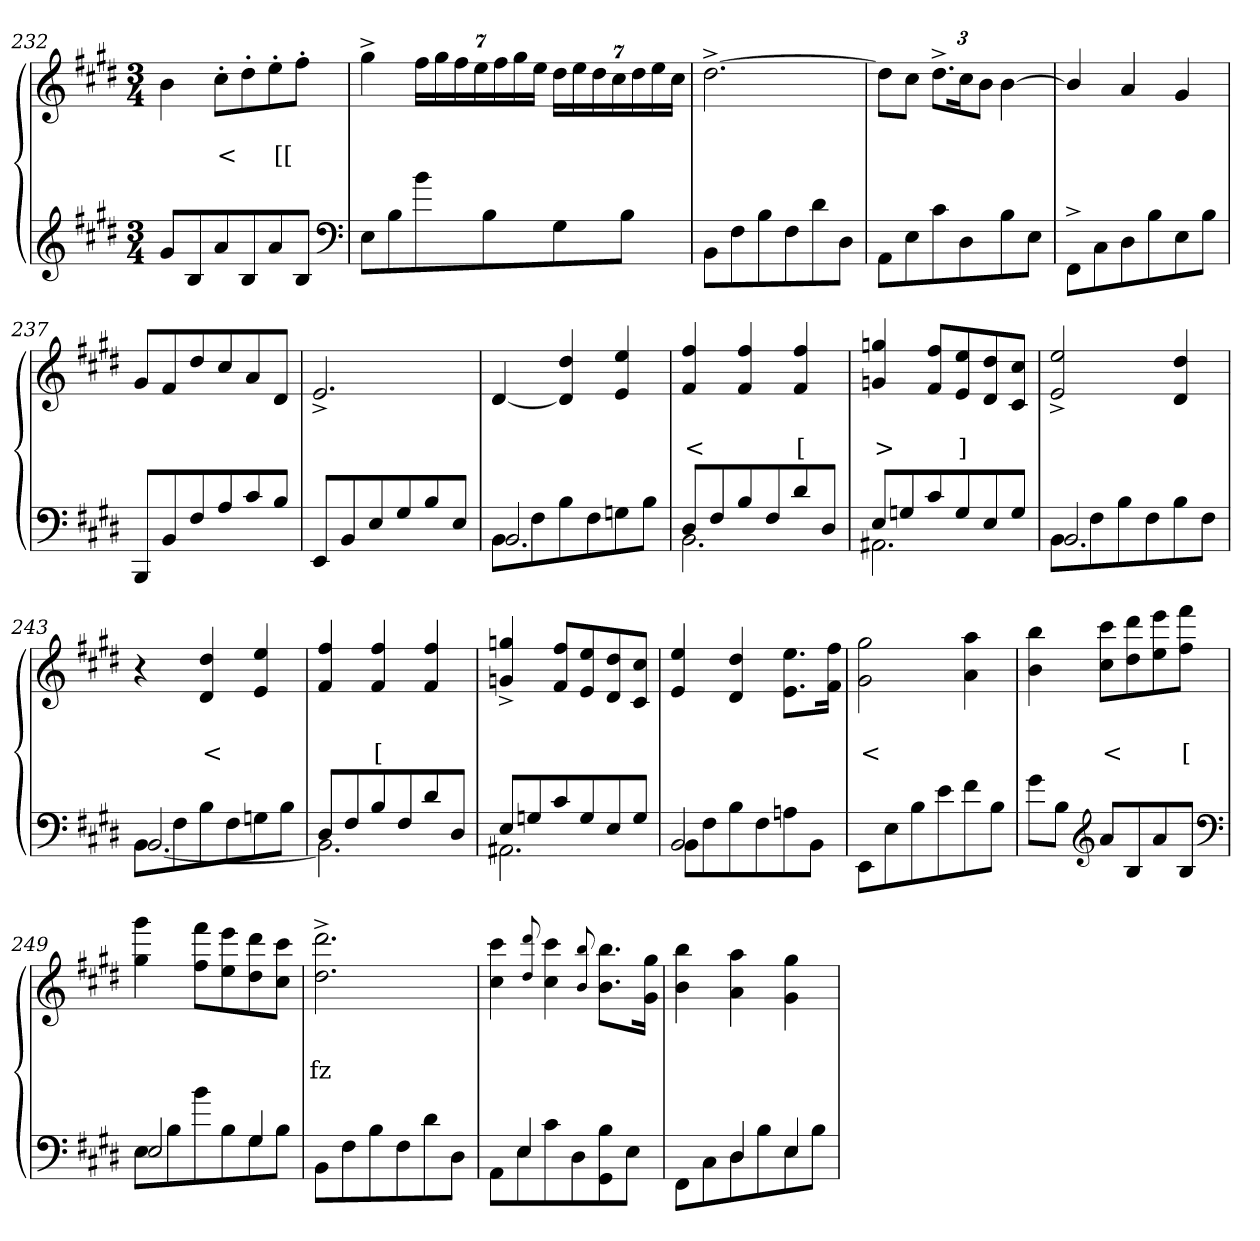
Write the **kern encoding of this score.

**kern	**kern	**text	**text
*part2	*part1	*part1	*part1
*staff2	*staff1	*staff1	*staff1
*clefG2	*clefG2	*	*
*k[f#c#g#d#]	*k[f#c#g#d#]	*	*
*M3/4	*M3/4	*	*
=232	=232	=232	=232
8g#L	4b	.	.
8B	.	.	.
8a	8cc#'>L	.	<
8B	8dd#'>	.	.
8a	8ee'>	.	.
8BJ	8ff#'>J	.	[[
*clefF4	*	*	*
=233	=233	=233	=233
8EL	4gg#^>	.	.
8B	.	.	.
8b	28ff#LL	.	.
.	28gg#	.	.
.	28ff#	.	.
.	28ee	.	.
8B	.	.	.
.	28ff#	.	.
.	28gg#	.	.
.	28eeJJ	.	.
8G#	28dd#LL	.	.
.	28ee	.	.
.	28dd#	.	.
.	28cc#	.	.
8BJ	.	.	.
.	28dd#	.	.
.	28ee	.	.
.	28cc#JJ	.	.
=234	=234	=234	=234
8BBL	[2.dd#^>	.	.
8F#	.	.	.
8B	.	.	.
8F#	.	.	.
8d#	.	.	.
8D#J	.	.	.
=235	=235	=235	=235
8AAL	8dd#L]	.	.
8E	8cc#J	.	.
8c#	12.dd#^>L	.	.
8D#	24cc#	.	.
.	12bJ	.	.
8B	[4b	.	.
8EJ	.	.	.
=236	=236	=236	=236
8FF#^>L	4b/]	.	.
8C#	.	.	.
8D#	4a/	.	.
8B	.	.	.
8E	4g#/	.	.
8BJ	.	.	.
=237	=237	=237	=237
8BBBL	8g#L	.	.
8BB	8f#	.	.
8F#	8dd#	.	.
8A	8cc#	.	.
8c#	8a	.	.
8BJ	8d#J	.	.
=238	=238	=238	=238
8EEL	2.e^>	.	.
8BB	.	.	.
8E	.	.	.
8G#	.	.	.
8B	.	.	.
8EJ	.	.	.
=239	=239	=239	=239
*^	*	*	*
8BB\L	2.BB/	[4d#	.	.
8F#	.	.	.	.
8B	.	4dd# 4d#]	.	.
8F#	.	.	.	.
8Gn	.	4ee 4e	.	.
8BJ	.	.	.	.
=240	=240	=240	=240	=240
8D#L	2.BB	4ff# 4f#/	.	<
8F#	.	.	.	.
8B	.	4ff# 4f#/	.	.
8F#	.	.	.	.
8d#	.	4ff# 4f#/	.	[
8D#J	.	.	.	.
=241	=241	=241	=241	=241
8EL	2.AA#X	4ggn 4gn/	.	>
8Gn	.	.	.	.
8c#	.	8ff# 8f#L	.	.
8G	.	8ee 8e	.	]
8E	.	8dd# 8d#	.	.
8GJ	.	8cc# 8c#J	.	.
=242	=242	=242	=242	=242
8BB\L	2.BB/	2ee^> 2e^>	.	.
8F#	.	.	.	.
8B	.	.	.	.
8F#	.	.	.	.
8B	.	4dd# 4d#	.	.
8F#J	.	.	.	.
=243	=243	=243	=243	=243
8BB\L	[2.BB/	4r	.	.
8F#	.	.	.	.
8B	.	4dd# 4d#	.	<
8F#	.	.	.	.
8Gn	.	4ee 4e	.	.
8BJ	.	.	.	.
=244	=244	=244	=244	=244
8D#L	2.BB]	4ff# 4f#/	.	.
8F#	.	.	.	.
8B	.	4ff# 4f#/	.	[
8F#	.	.	.	.
8d#	.	4ff# 4f#/	.	.
8D#J	.	.	.	.
=245	=245	=245	=245	=245
8EL	2.AA#X	4ggn^> 4gn/^>	.	.
8Gn	.	.	.	.
8c#	.	8ff# 8f#L	.	.
8G	.	8ee 8e	.	.
8E	.	8dd# 8d#	.	.
8GJ	.	8cc# 8c#J	.	.
=246	=246	=246	=246	=246
2BB	8BBL	4ee 4e	.	.
.	8F#	.	.	.
.	8B	4dd# 4d#	.	.
.	8F#	.	.	.
4ryy	8An	8.ee 8.eL	.	.
.	8BBJ	.	.	.
.	.	16ff# 16f#Jk	.	.
*v	*v	*	*	*
=247	=247	=247	=247
8EEL	2gg# 2g#	.	<
8E	.	.	.
8B	.	.	.
8e	.	.	.
8f#	4aa 4a	.	.
8BJ	.	.	.
=248	=248	=248	=248
8g#L	4bb 4b	.	.
8BJ	.	.	.
*clefG2	*	*	*
8aL	8ccc# 8cc#L	.	<
8B	8ddd# 8dd#	.	.
8a	8eee 8ee	.	.
8BJ	8fff# 8ff#J	.	[
*clefF4	*	*	*
=249	=249	=249	=249
*^	*	*	*
8E\L	2E/	4ggg# 4gg#	.	.
8B	.	.	.	.
8b	.	8fff# 8ff#L	.	.
8B	.	8eee 8ee	.	.
8G#	4G#/	8ddd# 8dd#	.	.
8BJ	.	8ccc# 8cc#J	.	.
*v	*v	*	*	*
=250	=250	=250	=250
8BBL	2.ddd#^> 2.dd#^>	.	fz
8F#	.	.	.
8B	.	.	.
8F#	.	.	.
8d#	.	.	.
8D#J	.	.	.
=251	=251	=251	=251
*^	*	*	*
8ryy	8AAL	4ccc# 4cc#	.	.
4E	8E	.	.	.
.	.	8qqddd# 8qqdd#/	.	.
.	8c#	4ccc# 4cc#	.	.
4.ryy	8D#	.	.	.
.	.	8qqbb 8qqb/	.	.
.	8B 8GG#	8.bb 8.bL	.	.
.	8EJ	.	.	.
.	.	16gg# 16g#Jk	.	.
=252	=252	=252	=252	=252
4ryy	8FF#L	4bb 4b	.	.
.	8C#	.	.	.
4D#	8D#	4aa 4a	.	.
.	8B	.	.	.
4E	8E	4gg# 4g#	.	.
.	8BJ	.	.	.
*v	*v	*	*	*
=	=	=	=
*-	*-	*-	*-
